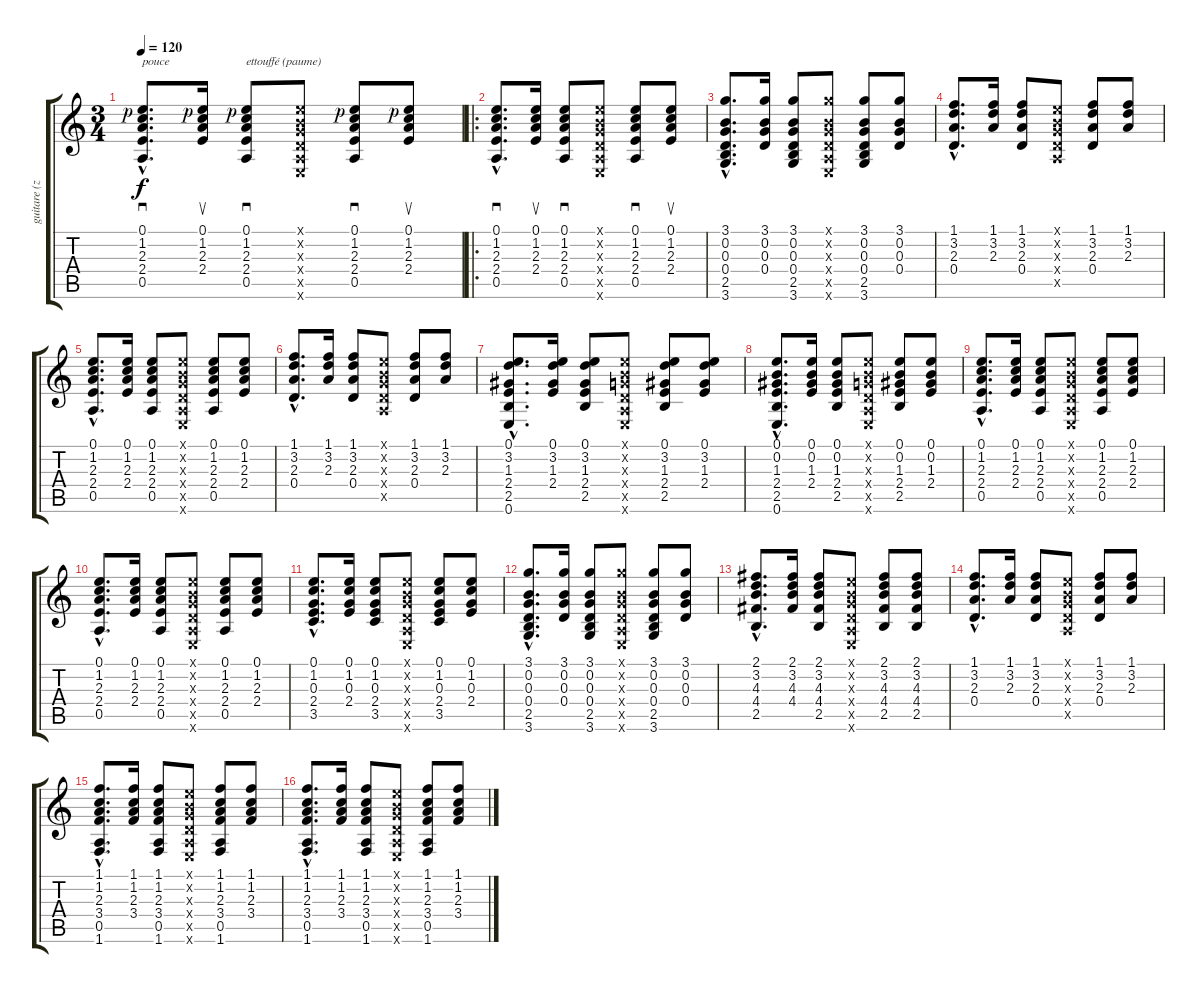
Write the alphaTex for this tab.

\track ("guitare (zamba)" "guitare (z") {instrument acousticguitarnylon}
\staff {score tabs}
\tuning (E4 B3 G3 D3 A2 E2) {hide}
\ts (3 4)
\tempo 120
\clef g2
\ks c
(0.1{hac rf 1} 1.2{hac} 2.3{hac} 2.4{hac} 0.5{hac}).8{d sd txt "pouce" dy f instrument acousticguitarnylon} (0.1{rf 1} 1.2 2.3 2.4).16{su} (0.1{rf 1} 1.2 2.3 2.4 0.5).8{sd txt "ettouffé (paume)"} (0.1{x} 0.2{x} 0.3{x} 0.4{x} 0.5{x} 0.6{x}).8 (0.1{rf 1} 1.2 2.3 2.4 0.5).8{sd} (0.1{rf 1} 1.2 2.3 2.4).8{su} |
\ro
(0.1{hac} 1.2{hac} 2.3{hac} 2.4{hac} 0.5{hac}).8{d sd} (0.1 1.2 2.3 2.4).16{su} (0.1 1.2 2.3 2.4 0.5).8{sd} (0.1{x} 0.2{x} 0.3{x} 0.4{x} 0.5{x} 0.6{x}).8 (0.1 1.2 2.3 2.4 0.5).8{sd} (0.1 1.2 2.3 2.4).8{su} |
(3.1{hac} 0.2{hac} 0.3{hac} 0.4{hac} 2.5{hac} 3.6{hac}).8{d} (3.1 0.2 0.3 0.4).16 (3.1 0.2 0.3 0.4 2.5 3.6).8 (3.1{x} 0.2{x} 0.3{x} 0.4{x} 0.5{x} 0.6{x}).8 (3.1 0.2 0.3 0.4 2.5 3.6).8 (3.1 0.2 0.3 0.4).8 |
(1.1{hac} 3.2{hac} 2.3{hac} 0.4{hac}).8{d} (1.1 3.2 2.3).16 (1.1 3.2 2.3 0.4).8 (0.1{x} 0.2{x} 0.3{x} 0.4{x} 0.5{x}).8 (1.1 3.2 2.3 0.4).8 (1.1 3.2 2.3).8 |
(0.1{hac} 1.2{hac} 2.3{hac} 2.4{hac} 0.5{hac}).8{d} (0.1 1.2 2.3 2.4).16 (0.1 1.2 2.3 2.4 0.5).8 (0.1{x} 0.2{x} 0.3{x} 0.4{x} 0.5{x} 0.6{x}).8 (0.1 1.2 2.3 2.4 0.5).8 (0.1 1.2 2.3 2.4).8 |
(1.1{hac} 3.2{hac} 2.3{hac} 0.4{hac}).8{d} (1.1 3.2 2.3).16 (1.1 3.2 2.3 0.4).8 (0.1{x} 0.2{x} 0.3{x} 0.4{x} 0.5{x}).8 (1.1 3.2 2.3 0.4).8 (1.1 3.2 2.3).8 |
(0.1{hac} 3.2{hac} 1.3{hac} 2.4{hac} 2.5{hac} 0.6{hac}).8{d} (0.1 3.2 1.3 2.4).16 (0.1 3.2 1.3 2.4 2.5).8 (0.1{x} 0.2{x} 0.3{x} 0.4{x} 0.5{x} 0.6{x}).8 (0.1 3.2 1.3 2.4 2.5).8 (0.1 3.2 1.3 2.4).8 |
(0.1{hac} 0.2{hac} 1.3{hac} 2.4{hac} 2.5{hac} 0.6{hac}).8{d} (0.1 0.2 1.3 2.4).16 (0.1 0.2 1.3 2.4 2.5).8 (0.1{x} 0.2{x} 0.3{x} 0.4{x} 0.5{x} 0.6{x}).8 (0.1 0.2 1.3 2.4 2.5).8 (0.1 0.2 1.3 2.4).8 |
(0.1{hac} 1.2{hac} 2.3{hac} 2.4{hac} 0.5{hac}).8{d} (0.1 1.2 2.3 2.4).16 (0.1 1.2 2.3 2.4 0.5).8 (0.1{x} 0.2{x} 0.3{x} 0.4{x} 0.5{x} 0.6{x}).8 (0.1 1.2 2.3 2.4 0.5).8 (0.1 1.2 2.3 2.4).8 |
(0.1{hac} 1.2{hac} 2.3{hac} 2.4{hac} 0.5{hac}).8{d} (0.1 1.2 2.3 2.4).16 (0.1 1.2 2.3 2.4 0.5).8 (0.1{x} 0.2{x} 0.3{x} 0.4{x} 0.5{x} 0.6{x}).8 (0.1 1.2 2.3 2.4 0.5).8 (0.1 1.2 2.3 2.4).8 |
(0.1{hac} 1.2{hac} 0.3{hac} 2.4{hac} 3.5{hac}).8{d} (0.1 1.2 0.3 2.4).16 (0.1 1.2 0.3 2.4 3.5).8 (0.1{x} 0.2{x} 0.3{x} 0.4{x} 0.5{x} 0.6{x}).8 (0.1 1.2 0.3 2.4 3.5).8 (0.1 1.2 0.3 2.4).8 |
(3.1{hac} 0.2{hac} 0.3{hac} 0.4{hac} 2.5{hac} 3.6{hac}).8{d} (3.1 0.2 0.3 0.4).16 (3.1 0.2 0.3 0.4 2.5 3.6).8 (3.1{x} 0.2{x} 0.3{x} 0.4{x} 0.5{x} 0.6{x}).8 (3.1 0.2 0.3 0.4 2.5 3.6).8 (3.1 0.2 0.3 0.4).8 |
(2.1{hac} 3.2{hac} 4.3{hac} 4.4{hac} 2.5{hac}).8{d} (2.1 3.2 4.3 4.4).16 (2.1 3.2 4.3 4.4 2.5).8 (0.1{x} 0.2{x} 0.3{x} 0.4{x} 0.5{x} 0.6{x}).8 (2.1 3.2 4.3 4.4 2.5).8 (2.1 3.2 4.3 4.4 2.5).8 |
(1.1{hac} 3.2{hac} 2.3{hac} 0.4{hac}).8{d} (1.1 3.2 2.3).16 (1.1 3.2 2.3 0.4).8 (0.1{x} 0.2{x} 0.3{x} 0.4{x} 0.5{x}).8 (1.1 3.2 2.3 0.4).8 (1.1 3.2 2.3).8 |
(1.1{hac} 1.2{hac} 2.3{hac} 3.4{hac} 0.5{hac} 1.6{hac}).8{d} (1.1 1.2 2.3 3.4).16 (1.1 1.2 2.3 3.4 0.5 1.6).8 (0.1{x} 0.2{x} 0.3{x} 0.4{x} 0.5{x} 0.6{x}).8 (1.1 1.2 2.3 3.4 0.5 1.6).8 (1.1 1.2 2.3 3.4).8 |
(1.1{hac} 1.2{hac} 2.3{hac} 3.4{hac} 0.5{hac} 1.6{hac}).8{d} (1.1 1.2 2.3 3.4).16 (1.1 1.2 2.3 3.4 0.5 1.6).8 (0.1{x} 0.2{x} 0.3{x} 0.4{x} 0.5{x} 0.6{x}).8 (1.1 1.2 2.3 3.4 0.5 1.6).8 (1.1 1.2 2.3 3.4).8
